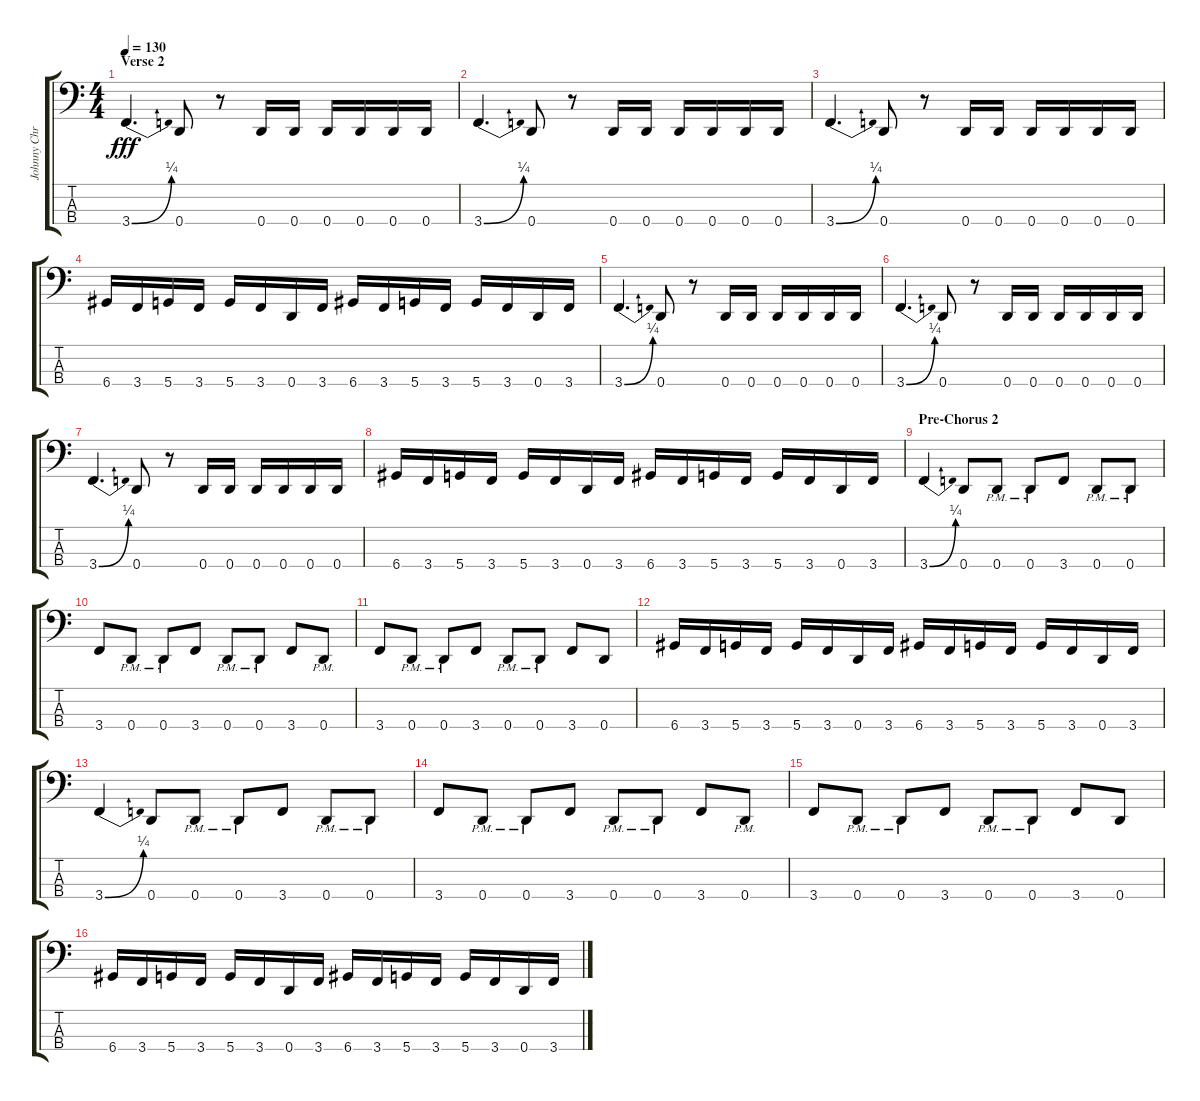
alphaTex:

\track ("Johnny Christ" "Johnny Chr") {instrument electricbasspick}
\staff {score tabs}
\tuning (G2 D2 A1 D1) {hide}
\ts (4 4)
\section ("" "Verse 2")
\tempo 130
\clef f4
\ks c
3.4{be (bend 0 0 60 1)}.4{d dy fff} 0.4.8 r.8 0.4.16 0.4.16 0.4.16 0.4.16 0.4.16 0.4.16 |
3.4{be (bend 0 0 60 1)}.4{d} 0.4.8 r.8 0.4.16 0.4.16 0.4.16 0.4.16 0.4.16 0.4.16 |
3.4{be (bend 0 0 60 1)}.4{d} 0.4.8 r.8 0.4.16 0.4.16 0.4.16 0.4.16 0.4.16 0.4.16 |
6.4.16 3.4.16 5.4.16 3.4.16 5.4.16 3.4.16 0.4.16 3.4.16 6.4.16 3.4.16 5.4.16 3.4.16 5.4.16 3.4.16 0.4.16 3.4.16 |
3.4{be (bend 0 0 60 1)}.4{d} 0.4.8 r.8 0.4.16 0.4.16 0.4.16 0.4.16 0.4.16 0.4.16 |
3.4{be (bend 0 0 60 1)}.4{d} 0.4.8 r.8 0.4.16 0.4.16 0.4.16 0.4.16 0.4.16 0.4.16 |
3.4{be (bend 0 0 60 1)}.4{d} 0.4.8 r.8 0.4.16 0.4.16 0.4.16 0.4.16 0.4.16 0.4.16 |
6.4.16 3.4.16 5.4.16 3.4.16 5.4.16 3.4.16 0.4.16 3.4.16 6.4.16 3.4.16 5.4.16 3.4.16 5.4.16 3.4.16 0.4.16 3.4.16 |
\section ("" "Pre-Chorus 2")
3.4{be (bend 0 0 60 1)}.4 0.4.8 0.4{pm}.8 0.4{pm}.8 3.4.8 0.4{pm}.8 0.4{pm}.8 |
3.4.8 0.4{pm}.8 0.4{pm}.8 3.4.8 0.4{pm}.8 0.4{pm}.8 3.4.8 0.4{pm}.8 |
3.4.8 0.4{pm}.8 0.4{pm}.8 3.4.8 0.4{pm}.8 0.4{pm}.8 3.4.8 0.4.8 |
6.4.16 3.4.16 5.4.16 3.4.16 5.4.16 3.4.16 0.4.16 3.4.16 6.4.16 3.4.16 5.4.16 3.4.16 5.4.16 3.4.16 0.4.16 3.4.16 |
3.4{be (bend 0 0 60 1)}.4 0.4.8 0.4{pm}.8 0.4{pm}.8 3.4.8 0.4{pm}.8 0.4{pm}.8 |
3.4.8 0.4{pm}.8 0.4{pm}.8 3.4.8 0.4{pm}.8 0.4{pm}.8 3.4.8 0.4{pm}.8 |
3.4.8 0.4{pm}.8 0.4{pm}.8 3.4.8 0.4{pm}.8 0.4{pm}.8 3.4.8 0.4.8 |
6.4.16 3.4.16 5.4.16 3.4.16 5.4.16 3.4.16 0.4.16 3.4.16 6.4.16 3.4.16 5.4.16 3.4.16 5.4.16 3.4.16 0.4.16 3.4.16
